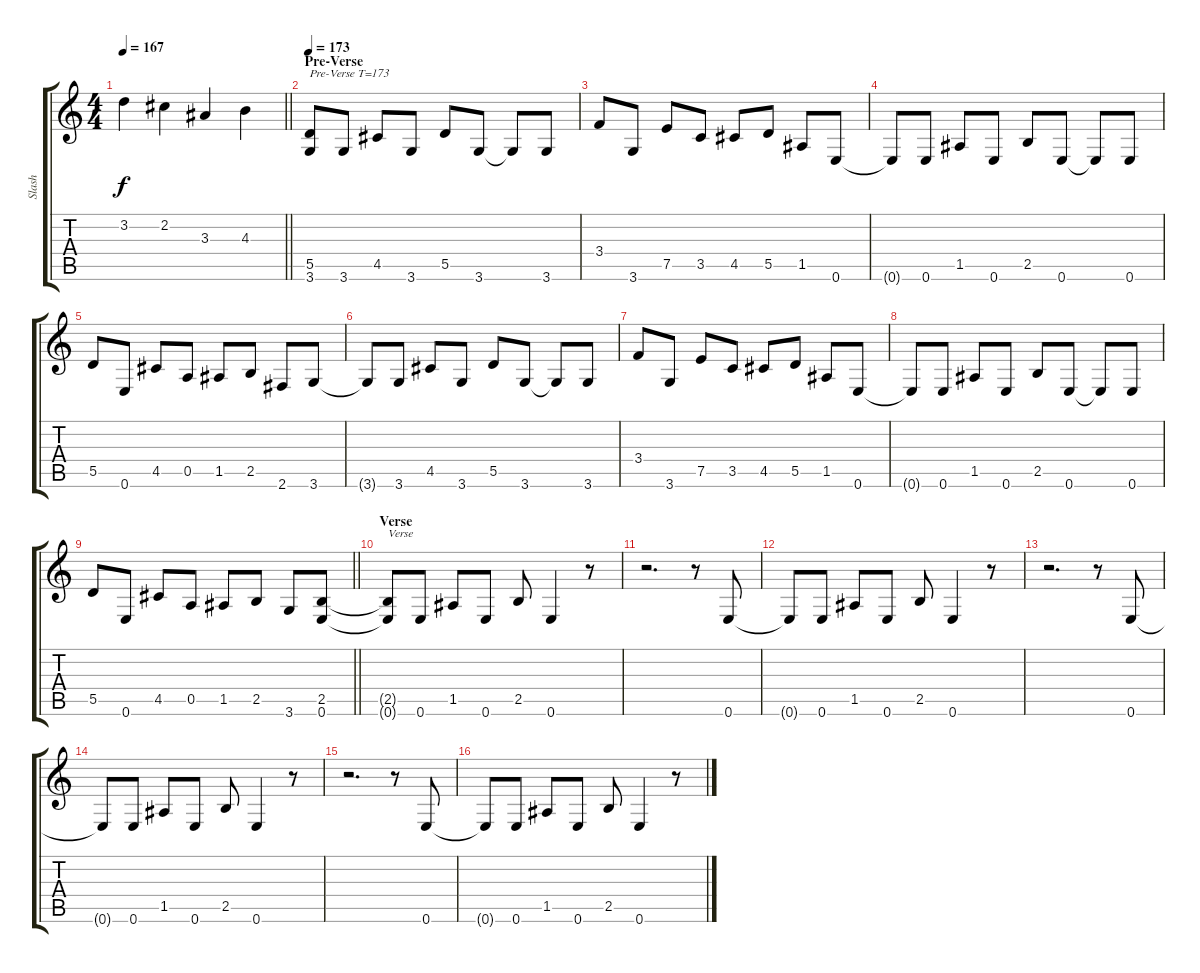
\track ("Slash" "Slash") {instrument distortionguitar}
\staff {score tabs}
\tuning (E4 B3 G3 D3 A2 E2) {hide}
\ts (4 4)
\tempo 167
\clef g2
\barLineRight lightlight
\ks c
3.2.4{dy f} 2.2.4 3.3.4 4.3.4 |
\section ("" "Pre-Verse")
\tempo 173
(5.5 3.6).8{txt "Pre-Verse T=173"} 3.6.8 4.5.8 3.6.8 5.5.8 3.6.8 3.6{t}.8 3.6.8 |
3.4.8 3.6.8 7.5.8 3.5.8 4.5.8 5.5.8 1.5.8 0.6.8 |
0.6{t}.8 0.6.8 1.5.8 0.6.8 2.5.8 0.6.8 0.6{t}.8 0.6.8 |
5.5.8 0.6.8 4.5.8 0.5.8 1.5.8 2.5.8 2.6.8 3.6.8 |
3.6{t}.8 3.6.8 4.5.8 3.6.8 5.5.8 3.6.8 3.6{t}.8 3.6.8 |
3.4.8 3.6.8 7.5.8 3.5.8 4.5.8 5.5.8 1.5.8 0.6.8 |
0.6{t}.8 0.6.8 1.5.8 0.6.8 2.5.8 0.6.8 0.6{t}.8 0.6.8 |
\barLineRight lightlight
5.5.8 0.6.8 4.5.8 0.5.8 1.5.8 2.5.8 3.6.8 (2.5 0.6).8 |
\section ("" "Verse")
(2.5{t} 0.6{t}).8{txt "Verse"} 0.6.8 1.5.8 0.6.8 2.5.8 0.6.4 r.8 |
r.2{d} r.8 0.6.8 |
0.6{t}.8 0.6.8 1.5.8 0.6.8 2.5.8 0.6.4 r.8 |
r.2{d} r.8 0.6.8 |
0.6{t}.8 0.6.8 1.5.8 0.6.8 2.5.8 0.6.4 r.8 |
r.2{d} r.8 0.6.8 |
0.6{t}.8 0.6.8 1.5.8 0.6.8 2.5.8 0.6.4 r.8
